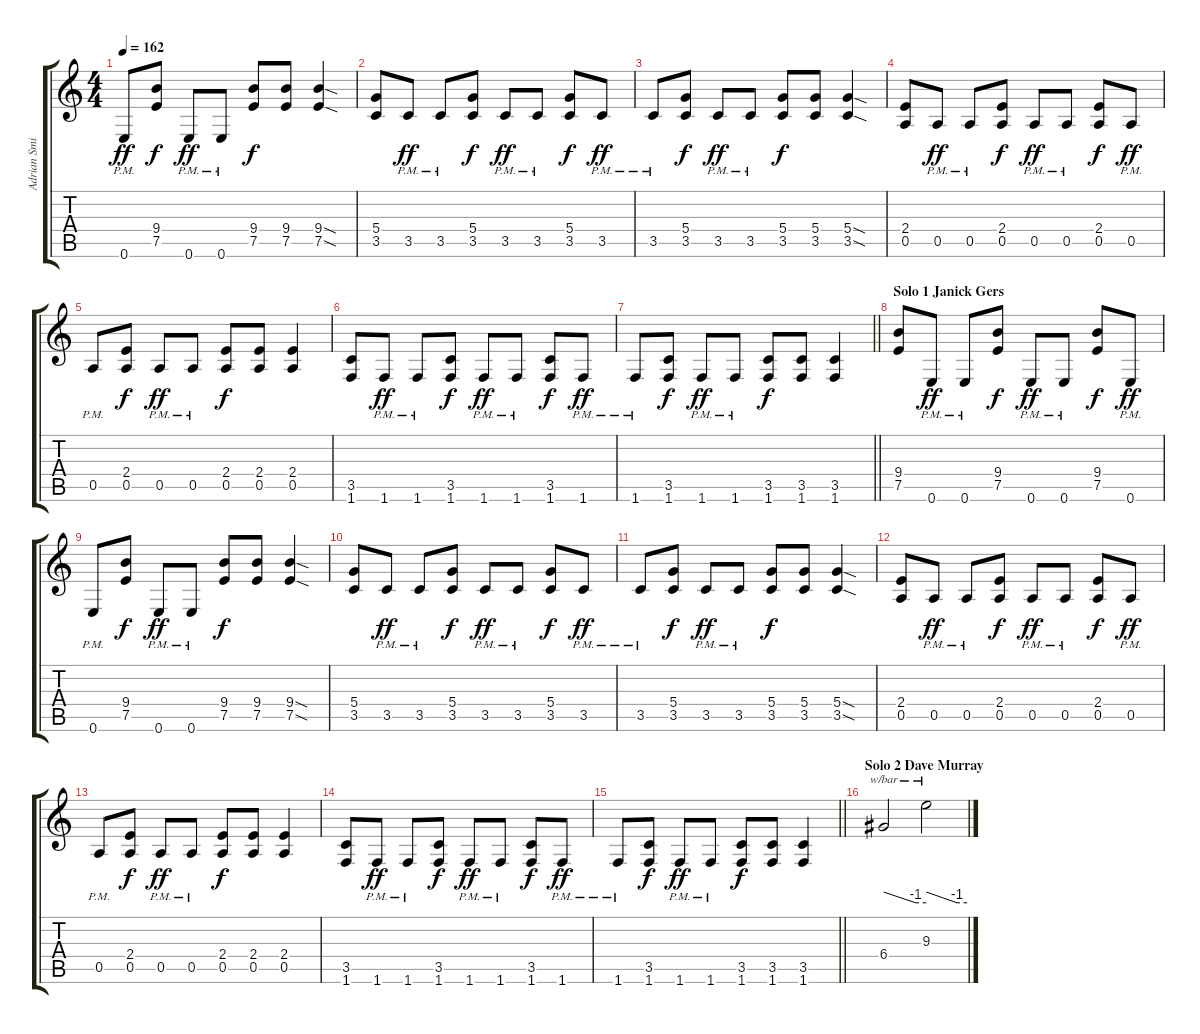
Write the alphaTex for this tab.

\track ("Adrian Smith" "Adrian Smi") {instrument overdrivenguitar}
\staff {score tabs}
\tuning (E4 B3 G3 D3 A2 E2) {hide}
\ts (4 4)
\tempo 162
\clef g2
\ks c
0.6{pm}.8{dy ff} (9.4 7.5).8{dy f} 0.6{pm}.8{dy ff} 0.6{pm}.8 (9.4 7.5).8{dy f} (9.4 7.5).8 (9.4{sod} 7.5{sod}).4 |
(5.4 3.5).8 3.5{pm}.8{dy ff} 3.5{pm}.8 (5.4 3.5).8{dy f} 3.5{pm}.8{dy ff} 3.5{pm}.8 (5.4 3.5).8{dy f} 3.5{pm}.8{dy ff} |
3.5{pm}.8 (5.4 3.5).8{dy f} 3.5{pm}.8{dy ff} 3.5{pm}.8 (5.4 3.5).8{dy f} (5.4 3.5).8 (5.4{sod} 3.5{sod}).4 |
(2.4 0.5).8 0.5{pm}.8{dy ff} 0.5{pm}.8 (2.4 0.5).8{dy f} 0.5{pm}.8{dy ff} 0.5{pm}.8 (2.4 0.5).8{dy f} 0.5{pm}.8{dy ff} |
0.5{pm}.8 (2.4 0.5).8{dy f} 0.5{pm}.8{dy ff} 0.5{pm}.8 (2.4 0.5).8{dy f} (2.4 0.5).8 (2.4 0.5).4 |
(3.5 1.6).8 1.6{pm}.8{dy ff} 1.6{pm}.8 (3.5 1.6).8{dy f} 1.6{pm}.8{dy ff} 1.6{pm}.8 (3.5 1.6).8{dy f} 1.6{pm}.8{dy ff} |
\barLineRight lightlight
1.6{pm}.8 (3.5 1.6).8{dy f} 1.6{pm}.8{dy ff} 1.6{pm}.8 (3.5 1.6).8{dy f} (3.5 1.6).8 (3.5 1.6).4 |
\section ("" "Solo 1 Janick Gers")
(9.4 7.5).8 0.6{pm}.8{dy ff} 0.6{pm}.8 (9.4 7.5).8{dy f} 0.6{pm}.8{dy ff} 0.6{pm}.8 (9.4 7.5).8{dy f} 0.6{pm}.8{dy ff} |
0.6{pm}.8 (9.4 7.5).8{dy f} 0.6{pm}.8{dy ff} 0.6{pm}.8 (9.4 7.5).8{dy f} (9.4 7.5).8 (9.4{sod} 7.5{sod}).4 |
(5.4 3.5).8 3.5{pm}.8{dy ff} 3.5{pm}.8 (5.4 3.5).8{dy f} 3.5{pm}.8{dy ff} 3.5{pm}.8 (5.4 3.5).8{dy f} 3.5{pm}.8{dy ff} |
3.5{pm}.8 (5.4 3.5).8{dy f} 3.5{pm}.8{dy ff} 3.5{pm}.8 (5.4 3.5).8{dy f} (5.4 3.5).8 (5.4{sod} 3.5{sod}).4 |
(2.4 0.5).8 0.5{pm}.8{dy ff} 0.5{pm}.8 (2.4 0.5).8{dy f} 0.5{pm}.8{dy ff} 0.5{pm}.8 (2.4 0.5).8{dy f} 0.5{pm}.8{dy ff} |
0.5{pm}.8 (2.4 0.5).8{dy f} 0.5{pm}.8{dy ff} 0.5{pm}.8 (2.4 0.5).8{dy f} (2.4 0.5).8 (2.4 0.5).4 |
(3.5 1.6).8 1.6{pm}.8{dy ff} 1.6{pm}.8 (3.5 1.6).8{dy f} 1.6{pm}.8{dy ff} 1.6{pm}.8 (3.5 1.6).8{dy f} 1.6{pm}.8{dy ff} |
\barLineRight lightlight
1.6{pm}.8 (3.5 1.6).8{dy f} 1.6{pm}.8{dy ff} 1.6{pm}.8 (3.5 1.6).8{dy f} (3.5 1.6).8 (3.5 1.6).4 |
\section ("" "Solo 2 Dave Murray")
6.4.2{tbe (custom default 0 0 45 -4 60 -4)} 9.3.2{tbe (custom default 0 0 45 -4 60 -4)}
